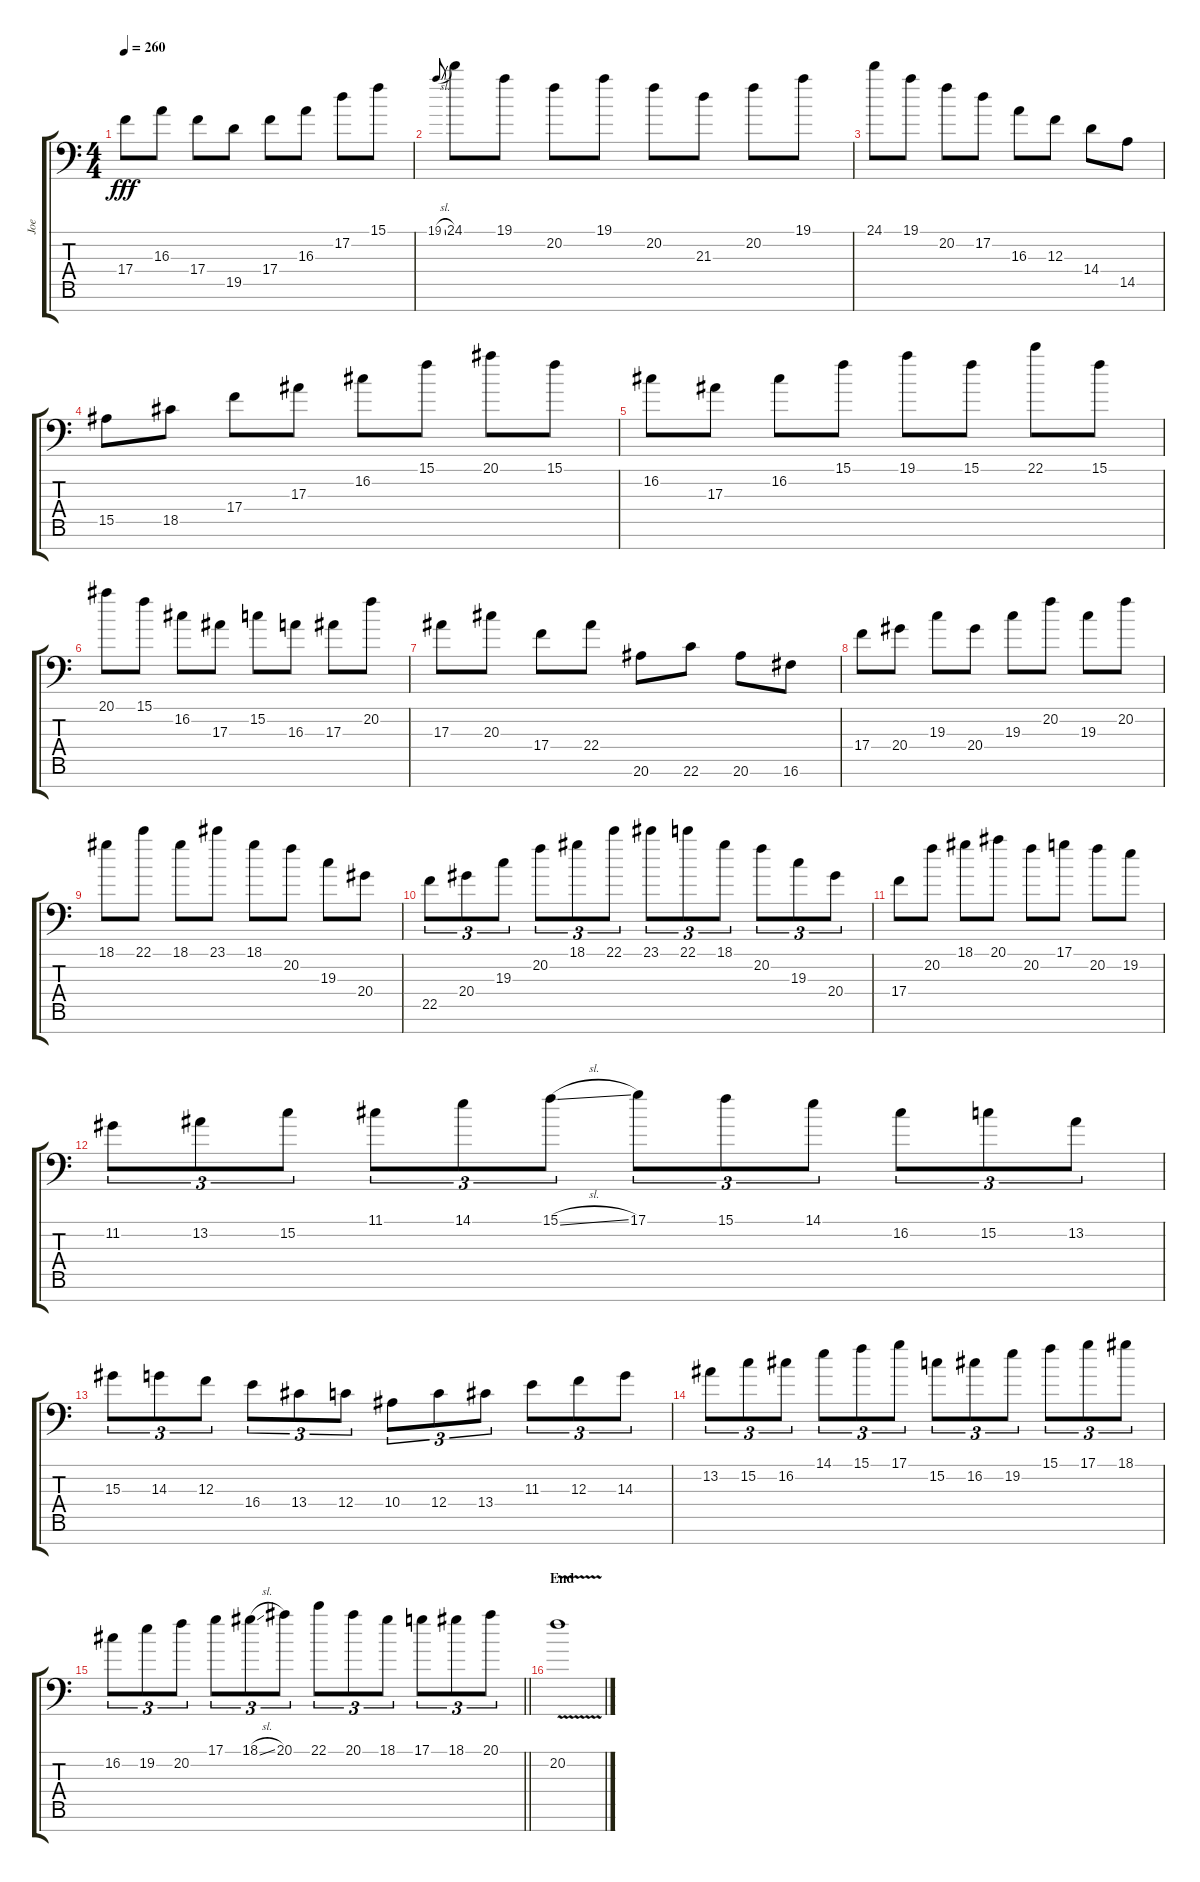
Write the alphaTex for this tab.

\track ("Joe" "Joe") {instrument lead2sawtooth}
\staff {score tabs}
\tuning (D4 A3 F3 C3 G2 D2 G1) {hide}
\ts (4 4)
\tempo 260
\clef f4
\ks c
17.4.8{dy fff} 16.3.8 17.4.8 19.5.8 17.4.8 16.3.8 17.2.8 15.1.8 |
19.1{sl}.8{gr onbeat} 24.1.8 19.1.8 20.2.8 19.1.8 20.2.8 21.3.8 20.2.8 19.1.8 |
24.1.8 19.1.8 20.2.8 17.2.8 16.3.8 12.3.8 14.4.8 14.5.8 |
15.5.8 18.5.8 17.4.8 17.3.8 16.2.8 15.1.8 20.1.8 15.1.8 |
16.2.8 17.3.8 16.2.8 15.1.8 19.1.8 15.1.8 22.1.8 15.1.8 |
20.1.8 15.1.8 16.2.8 17.3.8 15.2.8 16.3.8 17.3.8 20.2.8 |
17.3.8 20.3.8 17.4.8 22.4.8 20.6.8 22.6.8 20.6.8 16.6.8 |
17.4.8 20.4.8 19.3.8 20.4.8 19.3.8 20.2.8 19.3.8 20.2.8 |
18.1.8 22.1.8 18.1.8 23.1.8 18.1.8 20.2.8 19.3.8 20.4.8 |
22.5.8{tu (3 2)} 20.4.8{tu (3 2)} 19.3.8{tu (3 2)} 20.2.8{tu (3 2)} 18.1.8{tu (3 2)} 22.1.8{tu (3 2)} 23.1.8{tu (3 2)} 22.1.8{tu (3 2)} 18.1.8{tu (3 2)} 20.2.8{tu (3 2)} 19.3.8{tu (3 2)} 20.4.8{tu (3 2)} |
17.4.8 20.2.8 18.1.8 20.1.8 20.2.8 17.1.8 20.2.8 19.2.8 |
11.2.8{tu (3 2)} 13.2.8{tu (3 2)} 15.2.8{tu (3 2)} 11.1.8{tu (3 2)} 14.1.8{tu (3 2)} 15.1{sl}.8{tu (3 2)} 17.1.8{tu (3 2)} 15.1.8{tu (3 2)} 14.1.8{tu (3 2)} 16.2.8{tu (3 2)} 15.2.8{tu (3 2)} 13.2.8{tu (3 2)} |
15.3.8{tu (3 2)} 14.3.8{tu (3 2)} 12.3.8{tu (3 2)} 16.4.8{tu (3 2)} 13.4.8{tu (3 2)} 12.4.8{tu (3 2)} 10.4.8{tu (3 2)} 12.4.8{tu (3 2)} 13.4.8{tu (3 2)} 11.3.8{tu (3 2)} 12.3.8{tu (3 2)} 14.3.8{tu (3 2)} |
13.2.8{tu (3 2)} 15.2.8{tu (3 2)} 16.2.8{tu (3 2)} 14.1.8{tu (3 2)} 15.1.8{tu (3 2)} 17.1.8{tu (3 2)} 15.2.8{tu (3 2)} 16.2.8{tu (3 2)} 19.2.8{tu (3 2)} 15.1.8{tu (3 2)} 17.1.8{tu (3 2)} 18.1.8{tu (3 2)} |
\barLineRight lightlight
16.2.8{tu (3 2)} 19.2.8{tu (3 2)} 20.2.8{tu (3 2)} 17.1.8{tu (3 2)} 18.1{sl}.8{tu (3 2)} 20.1.8{tu (3 2)} 22.1.8{tu (3 2)} 20.1.8{tu (3 2)} 18.1.8{tu (3 2)} 17.1.8{tu (3 2)} 18.1.8{tu (3 2)} 20.1.8{tu (3 2)} |
\section ("" "End")
20.2{v}.1{instrument distortionguitar}
